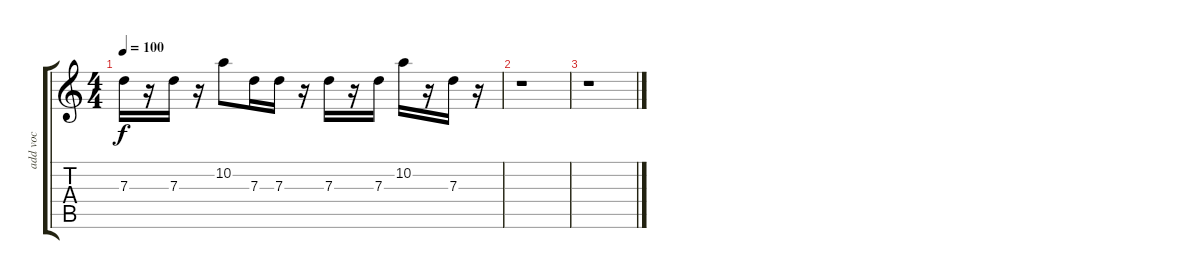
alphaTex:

\track ("add voc" "add voc") {instrument overdrivenguitar}
\staff {score tabs}
\tuning (E4 B3 G3 D3 A2 E2) {hide}
\ts (4 4)
\tempo 100
\clef g2
\ks c
7.3.16{dy f} r.16 7.3.16 r.16 10.2.8 7.3.16 7.3.16 r.16 7.3.16 r.16 7.3.16 10.2.16 r.16 7.3.16 r.16 |
r.1 |
r.1
